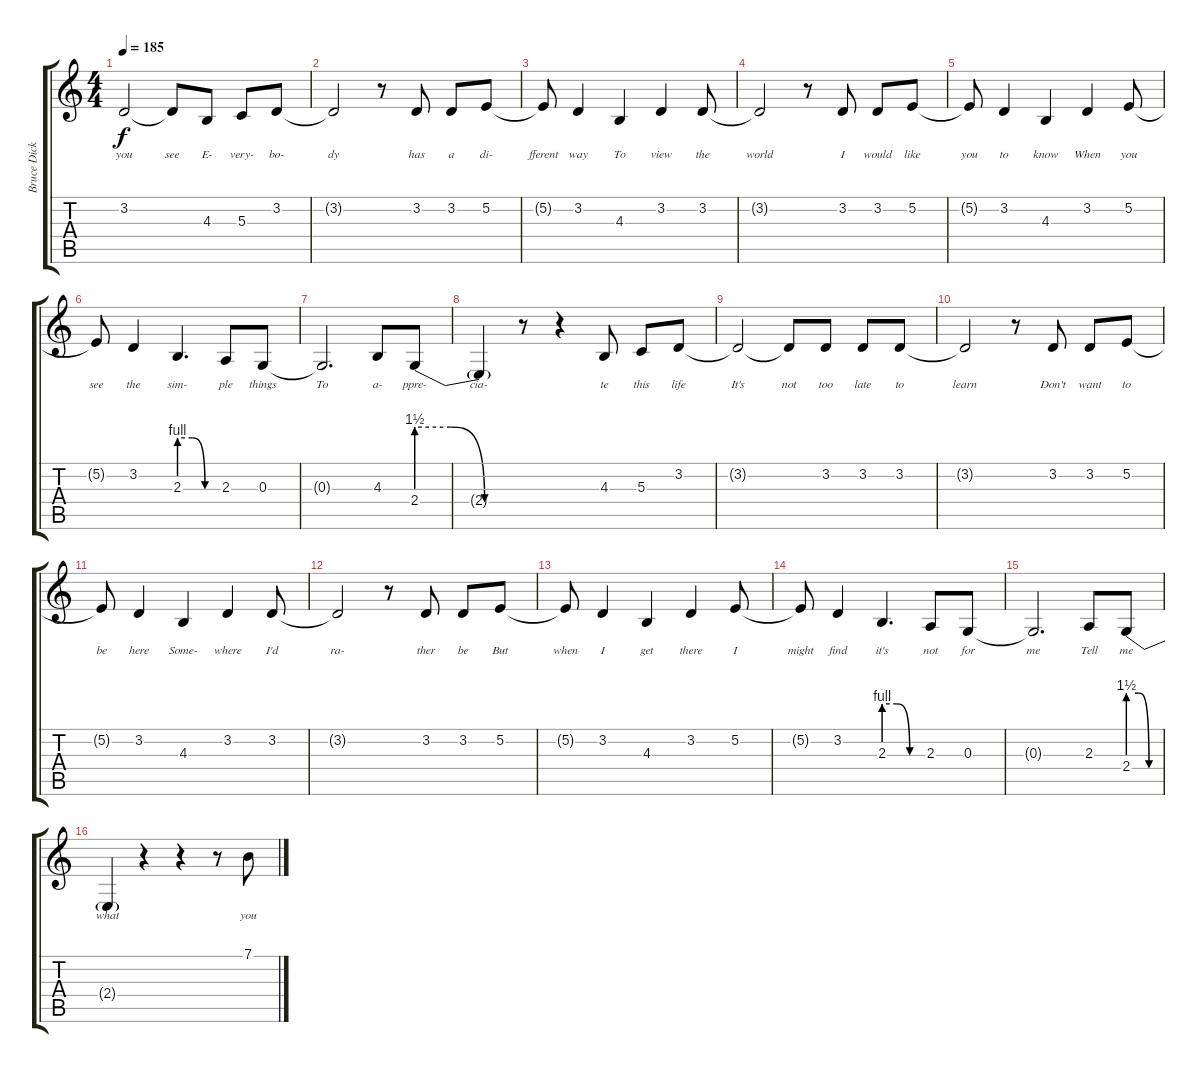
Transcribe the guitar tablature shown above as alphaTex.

\track ("Bruce Dickinson" "Bruce Dick") {instrument lead2sawtooth}
\staff {score tabs}
\tuning (E4 B3 G3 D3 A2 E2) {hide}
\ts (4 4)
\tempo 185
\clef g2
\ks c
3.2{t}.2{lyrics (0 "you") lyrics (1 "") lyrics (2 "") lyrics (3 "") lyrics (4 "") dy f} 3.2{t}.8{lyrics (0 "see") lyrics (1 "") lyrics (2 "") lyrics (3 "") lyrics (4 "")} 4.3.8{lyrics (0 "E-") lyrics (1 "") lyrics (2 "") lyrics (3 "") lyrics (4 "")} 5.3.8{lyrics (0 "very-") lyrics (1 "") lyrics (2 "") lyrics (3 "") lyrics (4 "")} 3.2.8{lyrics (0 "bo-") lyrics (1 "") lyrics (2 "") lyrics (3 "") lyrics (4 "")} |
3.2{t}.2{lyrics (0 "dy") lyrics (1 "") lyrics (2 "") lyrics (3 "") lyrics (4 "")} r.8 3.2.8{lyrics (0 "has") lyrics (1 "") lyrics (2 "") lyrics (3 "") lyrics (4 "")} 3.2.8{lyrics (0 "a") lyrics (1 "") lyrics (2 "") lyrics (3 "") lyrics (4 "")} 5.2.8{lyrics (0 "di-") lyrics (1 "") lyrics (2 "") lyrics (3 "") lyrics (4 "")} |
5.2{t}.8{lyrics (0 "fferent") lyrics (1 "") lyrics (2 "") lyrics (3 "") lyrics (4 "")} 3.2.4{lyrics (0 "way") lyrics (1 "") lyrics (2 "") lyrics (3 "") lyrics (4 "")} 4.3.4{lyrics (0 "To") lyrics (1 "") lyrics (2 "") lyrics (3 "") lyrics (4 "")} 3.2.4{lyrics (0 "view") lyrics (1 "") lyrics (2 "") lyrics (3 "") lyrics (4 "")} 3.2.8{lyrics (0 "the") lyrics (1 "") lyrics (2 "") lyrics (3 "") lyrics (4 "")} |
3.2{t}.2{lyrics (0 "world") lyrics (1 "") lyrics (2 "") lyrics (3 "") lyrics (4 "")} r.8 3.2.8{lyrics (0 "I") lyrics (1 "") lyrics (2 "") lyrics (3 "") lyrics (4 "")} 3.2.8{lyrics (0 "would") lyrics (1 "") lyrics (2 "") lyrics (3 "") lyrics (4 "")} 5.2.8{lyrics (0 "like") lyrics (1 "") lyrics (2 "") lyrics (3 "") lyrics (4 "")} |
5.2{t}.8{lyrics (0 "you") lyrics (1 "") lyrics (2 "") lyrics (3 "") lyrics (4 "")} 3.2.4{lyrics (0 "to") lyrics (1 "") lyrics (2 "") lyrics (3 "") lyrics (4 "")} 4.3.4{lyrics (0 "know") lyrics (1 "") lyrics (2 "") lyrics (3 "") lyrics (4 "")} 3.2.4{lyrics (0 "When") lyrics (1 "") lyrics (2 "") lyrics (3 "") lyrics (4 "")} 5.2.8{lyrics (0 "you") lyrics (1 "") lyrics (2 "") lyrics (3 "") lyrics (4 "")} |
5.2{t}.8{lyrics (0 "see") lyrics (1 "") lyrics (2 "") lyrics (3 "") lyrics (4 "")} 3.2.4{lyrics (0 "the") lyrics (1 "") lyrics (2 "") lyrics (3 "") lyrics (4 "")} 2.3{be (custom 0 4 20 4 40 0 60 0)}.4{d lyrics (0 "sim-") lyrics (1 "") lyrics (2 "") lyrics (3 "") lyrics (4 "")} 2.3.8{lyrics (0 "ple") lyrics (1 "") lyrics (2 "") lyrics (3 "") lyrics (4 "")} 0.3.8{lyrics (0 "things") lyrics (1 "") lyrics (2 "") lyrics (3 "") lyrics (4 "")} |
0.3{t}.2{d lyrics (0 "To") lyrics (1 "") lyrics (2 "") lyrics (3 "") lyrics (4 "")} 4.3.8{lyrics (0 "a-") lyrics (1 "") lyrics (2 "") lyrics (3 "") lyrics (4 "")} 2.4{be (custom 0 6 20 6 40 0 60 0)}.8{lyrics (0 "ppre-") lyrics (1 "") lyrics (2 "") lyrics (3 "") lyrics (4 "")} |
2.4{t}.4{lyrics (0 "cia-") lyrics (1 "") lyrics (2 "") lyrics (3 "") lyrics (4 "")} r.8 r.4 4.3.8{lyrics (0 "te") lyrics (1 "") lyrics (2 "") lyrics (3 "") lyrics (4 "")} 5.3.8{lyrics (0 "this") lyrics (1 "") lyrics (2 "") lyrics (3 "") lyrics (4 "")} 3.2.8{lyrics (0 "life") lyrics (1 "") lyrics (2 "") lyrics (3 "") lyrics (4 "")} |
3.2{t}.2{lyrics (0 "It's") lyrics (1 "") lyrics (2 "") lyrics (3 "") lyrics (4 "")} 3.2{t}.8{lyrics (0 "not") lyrics (1 "") lyrics (2 "") lyrics (3 "") lyrics (4 "")} 3.2.8{lyrics (0 "too") lyrics (1 "") lyrics (2 "") lyrics (3 "") lyrics (4 "")} 3.2.8{lyrics (0 "late") lyrics (1 "") lyrics (2 "") lyrics (3 "") lyrics (4 "")} 3.2.8{lyrics (0 "to") lyrics (1 "") lyrics (2 "") lyrics (3 "") lyrics (4 "")} |
3.2{t}.2{lyrics (0 "learn") lyrics (1 "") lyrics (2 "") lyrics (3 "") lyrics (4 "")} r.8 3.2.8{lyrics (0 "Don't") lyrics (1 "") lyrics (2 "") lyrics (3 "") lyrics (4 "")} 3.2.8{lyrics (0 "want") lyrics (1 "") lyrics (2 "") lyrics (3 "") lyrics (4 "")} 5.2.8{lyrics (0 "to") lyrics (1 "") lyrics (2 "") lyrics (3 "") lyrics (4 "")} |
5.2{t}.8{lyrics (0 "be") lyrics (1 "") lyrics (2 "") lyrics (3 "") lyrics (4 "")} 3.2.4{lyrics (0 "here") lyrics (1 "") lyrics (2 "") lyrics (3 "") lyrics (4 "")} 4.3.4{lyrics (0 "Some-") lyrics (1 "") lyrics (2 "") lyrics (3 "") lyrics (4 "")} 3.2.4{lyrics (0 "where") lyrics (1 "") lyrics (2 "") lyrics (3 "") lyrics (4 "")} 3.2.8{lyrics (0 "I'd") lyrics (1 "") lyrics (2 "") lyrics (3 "") lyrics (4 "")} |
3.2{t}.2{lyrics (0 "ra-") lyrics (1 "") lyrics (2 "") lyrics (3 "") lyrics (4 "")} r.8 3.2.8{lyrics (0 "ther") lyrics (1 "") lyrics (2 "") lyrics (3 "") lyrics (4 "")} 3.2.8{lyrics (0 "be") lyrics (1 "") lyrics (2 "") lyrics (3 "") lyrics (4 "")} 5.2.8{lyrics (0 "But") lyrics (1 "") lyrics (2 "") lyrics (3 "") lyrics (4 "")} |
5.2{t}.8{lyrics (0 "when") lyrics (1 "") lyrics (2 "") lyrics (3 "") lyrics (4 "")} 3.2.4{lyrics (0 "I") lyrics (1 "") lyrics (2 "") lyrics (3 "") lyrics (4 "")} 4.3.4{lyrics (0 "get") lyrics (1 "") lyrics (2 "") lyrics (3 "") lyrics (4 "")} 3.2.4{lyrics (0 "there") lyrics (1 "") lyrics (2 "") lyrics (3 "") lyrics (4 "")} 5.2.8{lyrics (0 "I") lyrics (1 "") lyrics (2 "") lyrics (3 "") lyrics (4 "")} |
5.2{t}.8{lyrics (0 "might") lyrics (1 "") lyrics (2 "") lyrics (3 "") lyrics (4 "")} 3.2.4{lyrics (0 "find") lyrics (1 "") lyrics (2 "") lyrics (3 "") lyrics (4 "")} 2.3{be (custom 0 4 20 4 40 0 60 0)}.4{d lyrics (0 "it's") lyrics (1 "") lyrics (2 "") lyrics (3 "") lyrics (4 "")} 2.3.8{lyrics (0 "not") lyrics (1 "") lyrics (2 "") lyrics (3 "") lyrics (4 "")} 0.3.8{lyrics (0 "for") lyrics (1 "") lyrics (2 "") lyrics (3 "") lyrics (4 "")} |
0.3{t}.2{d lyrics (0 "me") lyrics (1 "") lyrics (2 "") lyrics (3 "") lyrics (4 "")} 2.3.8{lyrics (0 "Tell") lyrics (1 "") lyrics (2 "") lyrics (3 "") lyrics (4 "")} 2.4{be (custom 0 6 20 6 40 0 60 0)}.8{lyrics (0 "me") lyrics (1 "") lyrics (2 "") lyrics (3 "") lyrics (4 "")} |
2.4{t}.4{lyrics (0 "what") lyrics (1 "") lyrics (2 "") lyrics (3 "") lyrics (4 "")} r.4 r.4 r.8 7.1.8{lyrics (0 "you") lyrics (1 "") lyrics (2 "") lyrics (3 "") lyrics (4 "")}
